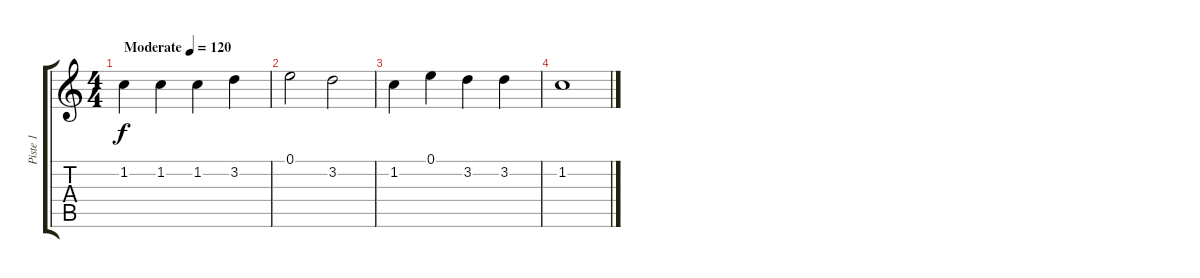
\track ("Piste 1" "Piste 1") {instrument acousticguitarsteel}
\staff {score tabs}
\tuning (E4 B3 G3 D3 A2 E2) {hide}
\ts (4 4)
\tempo (120 "Moderate")
\clef g2
\ks c
1.2.4{dy f instrument acousticguitarsteel} 1.2.4 1.2.4 3.2.4 |
0.1.2 3.2.2 |
1.2.4 0.1.4 3.2.4 3.2.4 |
1.2.1
